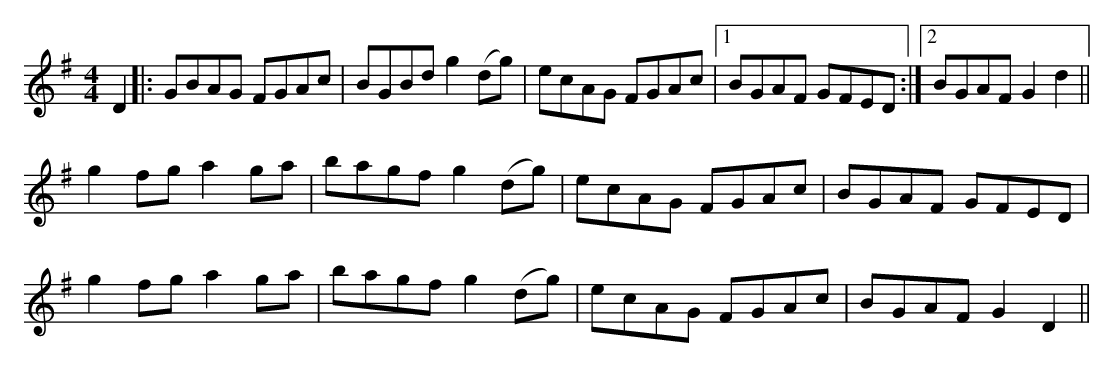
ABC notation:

X:1
M:4/4
K:G
D2|:GBAG FGAc|BGBd g2 (dg)|ecAG FGAc|1 BGAF GFED:|2 BGAF G2 d2||
g2 fg a2 ga|bagf g2 (dg)|ecAG FGAc|BGAF GFED|
g2 fg a2 ga|bagf g2 (dg)|ecAG FGAc|BGAF G2 D2||
